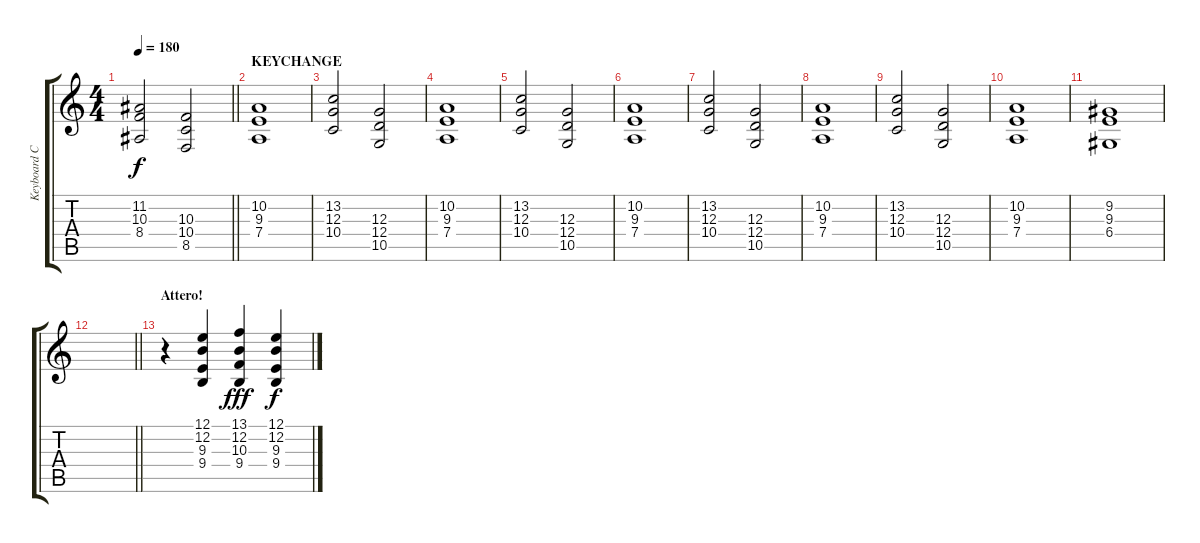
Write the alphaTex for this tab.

\track ("Keyboard Choir" "Keyboard C") {instrument fx7echoes}
\staff {score tabs}
\tuning (E4 B3 G3 D3 A2 E2) {hide}
\ts (4 4)
\tempo 180
\clef g2
\barLineRight lightlight
\ks c
(11.2 10.3 8.4).2{dy f} (10.3 10.4 8.5).2 |
\section ("" "KEYCHANGE")
(10.2 9.3 7.4).1 |
(13.2 12.3 10.4).2 (12.3 12.4 10.5).2 |
(10.2 9.3 7.4).1 |
(13.2 12.3 10.4).2 (12.3 12.4 10.5).2 |
(10.2 9.3 7.4).1 |
(13.2 12.3 10.4).2 (12.3 12.4 10.5).2 |
(10.2 9.3 7.4).1 |
(13.2 12.3 10.4).2 (12.3 12.4 10.5).2 |
(10.2 9.3 7.4).1 |
(9.2 9.3 6.4).1 |
\barLineRight lightlight
|
\section ("" "Attero!")
r.4 (12.1 12.2 9.3 9.4).4 (13.1 12.2 10.3 9.4).4{dy fff} (12.1 12.2 9.3 9.4).4{dy f}
